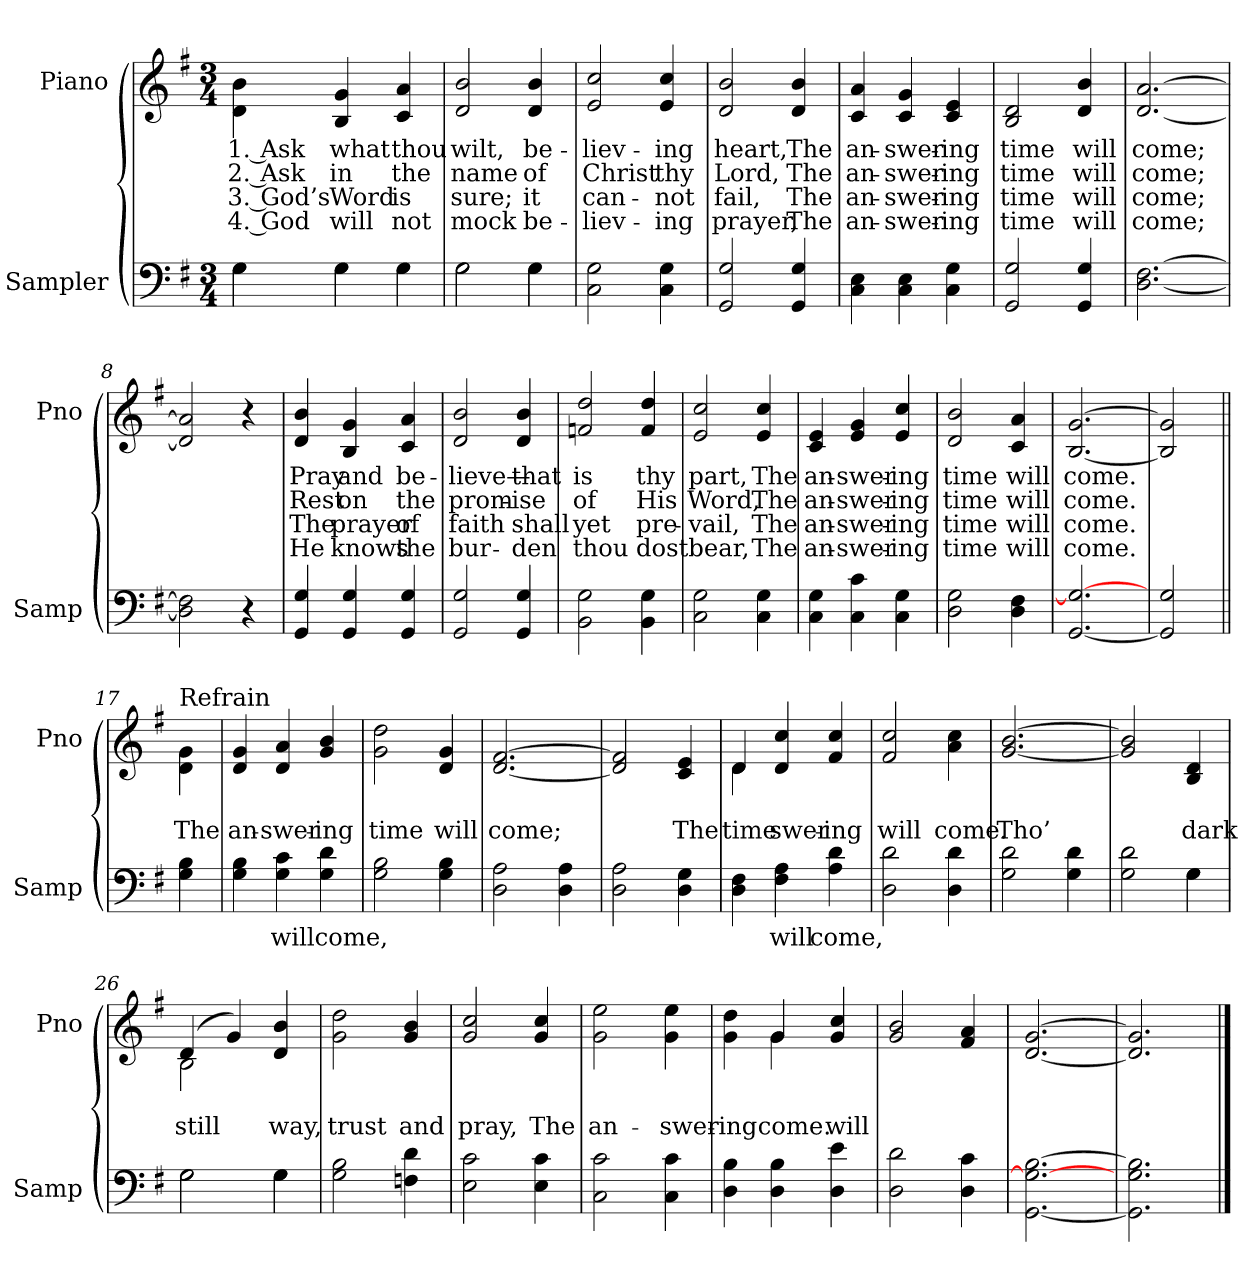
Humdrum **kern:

**kern	**text	**kern	**text	**text	**text	**text
*part2	*part2	*part1	*part1	*part1	*part1	*part1
*staff2	*staff2	*staff1	*staff1	*staff1	*staff1	*staff1
*I"Sampler	*	*I"Piano	*	*	*	*
*I'Samp	*	*I'Pno	*	*	*	*
*clefF4	*	*clefG2	*	*	*	*
*k[f#]	*	*k[f#]	*	*	*	*
*G:	*	*G:	*	*	*	*
*M3/4	*	*M3/4	*	*	*	*
=1	=1	=1	=1	=1	=1	=1
*^	*	*	*	*	*	*
4G\	4G	.	4d\ 4b\	1. Ask	2. Ask	3. God’s	4. God
4G\	4G	.	4B 4g	what	in	Word	will
4G\	4G	.	4c 4a	thou	the	is	not
=2	=2	=2	=2	=2	=2	=2	=2
2G\	2G	.	2d 2b	wilt,	name	sure;	mock
4G\	4G	.	4d 4b	be-	of	it	be-
*v	*v	*	*	*	*	*	*
=3	=3	=3	=3	=3	=3	=3
2C 2G	.	2e 2cc	-liev-	Christ	can-	-liev-
4C 4G	.	4e 4cc	-ing	thy	-not	-ing
=4	=4	=4	=4	=4	=4	=4
2GG 2G	.	2d 2b	heart,	Lord,	fail,	prayer,
4GG 4G	.	4d 4b	The	The	The	The
=5	=5	=5	=5	=5	=5	=5
4C 4E	.	4c 4a	an-	an-	an-	an-
4C 4E	.	4c 4g	-swer-	-swer-	-swer-	-swer-
4C 4G	.	4c 4e	-ing	-ing	-ing	-ing
=6	=6	=6	=6	=6	=6	=6
2GG 2G	.	2B 2d	time	time	time	time
4GG 4G	.	4d 4b	will	will	will	will
=7	=7	=7	=7	=7	=7	=7
[2.D [2.F#	.	[2.d [2.a	come;	come;	come;	come;
=8	=8	=8	=8	=8	=8	=8
2D] 2F#]	.	2d] 2a]	.	.	.	.
4r	.	4r	.	.	.	.
=9	=9	=9	=9	=9	=9	=9
4GG 4G	.	4d 4b	Pray	Rest	The	He
4GG 4G	.	4B 4g	and	on	prayer	knows
4GG 4G	.	4c 4a	be-	the	of	the
=10	=10	=10	=10	=10	=10	=10
2GG 2G	.	2d 2b	-lieve—	prom-	faith	bur-
4GG 4G	.	4d 4b	that	-ise	shall	-den
=11	=11	=11	=11	=11	=11	=11
2BB 2G	.	2fn 2dd	is	of	yet	thou
4BB 4G	.	4f 4dd	thy	His	pre-	dost
=12	=12	=12	=12	=12	=12	=12
2C 2G	.	2e 2cc	part,	Word,	-vail,	bear,
4C 4G	.	4e 4cc	The	The	The	The
=13	=13	=13	=13	=13	=13	=13
4C 4G	.	4c 4e	an-	an-	an-	an-
4C 4c	.	4e 4g	-swer-	-swer-	-swer-	-swer-
4C 4G	.	4e 4cc	-ing	-ing	-ing	-ing
=14	=14	=14	=14	=14	=14	=14
2D 2G	.	2d 2b	time	time	time	time
4D 4F#	.	4c 4a	will	will	will	will
=15	=15	=15	=15	=15	=15	=15
[2.GG 2.G_	.	[2.B [2.g	come.	come.	come.	come.
=16	=16	=16	=16	=16	=16	=16
2GG] 2G	.	2B] 2g]	.	.	.	.
=17||	=17||	=17||	=17||	=17||	=17||	=17||
!	!	!LO:TX:t=Refrain	!	!	!	!
4G 4B	.	4d\ 4g\	.	The	.	.
=18	=18	=18	=18	=18	=18	=18
4G 4B	.	4d 4g	.	an-	.	.
4G 4c	will	4d 4a	.	-swer-	.	.
4G 4d	come,	4g 4b	.	-ing	.	.
=19	=19	=19	=19	=19	=19	=19
2G 2B	.	2g 2dd	.	time	.	.
4G 4B	.	4d 4g	.	will	.	.
=20	=20	=20	=20	=20	=20	=20
2D 2A	.	[2.d [2.f#	.	come;	.	.
4D 4A	.	.	.	.	.	.
=21	=21	=21	=21	=21	=21	=21
2D 2A	.	2d] 2f#]	.	.	.	.
4D 4G	.	4c 4e	.	The	.	.
=22	=22	=22	=22	=22	=22	=22
*	*	*^	*	*	*	*
4D 4F#	.	4d/	4d	.	time	.	.
4F# 4A	will	4d 4cc	2ryy	.	-swer-	.	.
4A 4d	come,	4f# 4cc	.	.	-ing	.	.
*	*	*v	*v	*	*	*	*
=23	=23	=23	=23	=23	=23	=23
2D 2d	.	2f# 2cc	.	will	.	.
4D 4d	.	4a 4cc	.	come.	.	.
=24	=24	=24	=24	=24	=24	=24
2G 2d	.	[2.g [2.b	.	Tho’	.	.
4G 4d	.	.	.	.	.	.
=25	=25	=25	=25	=25	=25	=25
*^	*	*	*	*	*	*
2G 2d	2ryy	.	2g] 2b]	.	.	.	.
4G\	4G	.	4B 4d	.	dark	.	.
=26	=26	=26	=26	=26	=26	=26	=26
*	*	*	*^	*	*	*	*
2G\	2G	.	(4d/	2B	.	still	.	.
.	.	.	4g/)	.	.	.	.	.
4G\	4G	.	4d 4b	4ryy	.	way,	.	.
*v	*v	*	*	*	*	*	*	*
*	*	*v	*v	*	*	*	*
=27	=27	=27	=27	=27	=27	=27
2G 2B	.	2g 2dd	.	trust	.	.
4Fn 4d	.	4g 4b	.	and	.	.
=28	=28	=28	=28	=28	=28	=28
2E 2c	.	2g 2cc	.	pray,	.	.
4E 4c	.	4g 4cc	.	The	.	.
=29	=29	=29	=29	=29	=29	=29
2C 2c	.	2g 2ee	.	an-	.	.
4C 4c	.	4g 4ee	.	-swer-	.	.
=30	=30	=30	=30	=30	=30	=30
*	*	*^	*	*	*	*
4D 4B	.	4g 4dd	4ryy	.	-ing	.	.
4D 4B	.	4g/	4g	.	come.	.	.
4D 4e	.	4g 4cc	4ryy	.	will	.	.
*	*	*v	*v	*	*	*	*
=31	=31	=31	=31	=31	=31	=31
2D 2d	.	2g 2b	.	.	.	.
4D 4c	.	4f# 4a	.	.	.	.
=32	=32	=32	=32	=32	=32	=32
[2.GG 2.G_ [2.B	.	[2.d [2.g	.	.	.	.
=33	=33	=33	=33	=33	=33	=33
2.GG\] 2.G\ 2.B\]	.	2.d] 2.g]	.	.	.	.
==	==	==	==	==	==	==
*-	*-	*-	*-	*-	*-	*-
